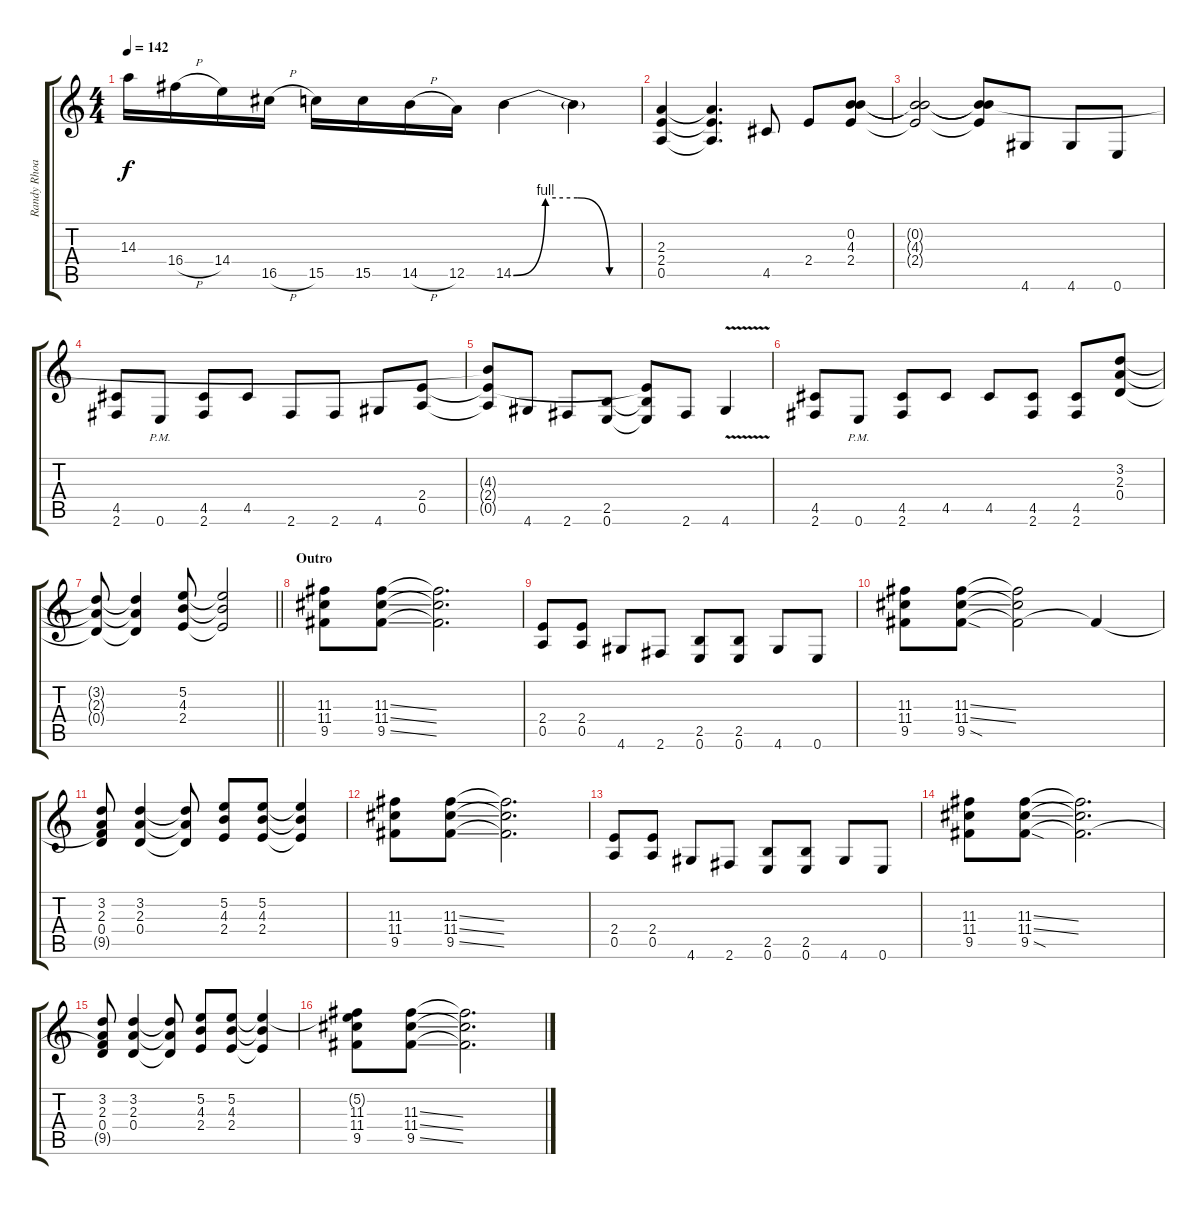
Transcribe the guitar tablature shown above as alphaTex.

\track ("Randy Rhoads" "Randy Rhoa") {instrument overdrivenguitar}
\staff {score tabs}
\tuning (E4 B3 G3 D3 A2 E2) {hide}
\ts (4 4)
\tempo 142
\clef g2
\ks c
14.3.16{dy f} 16.4{h}.16 14.4.16 16.5{h}.16 15.5.16 15.5.16 14.5{h}.16 12.5.16 14.5{be (custom 0 0 15 4 30 4 45 0 60 0)}.4 14.5{t}.4 |
(2.3 2.4 0.5).4 (2.3{t} 2.4{t} 0.5{t}).4{d} 4.5.8 2.4.8 (0.2 4.3 2.4).8 |
(0.2{t} 4.3{t} 2.4{t}).2 (0.2{t} 4.3{t} 2.4{t}).8 4.6.8 4.6.8 0.6.8 |
(4.5 2.6).8 0.6{pm}.8 (4.5 2.6).8 4.5.8 2.6.8 2.6.8 4.6.8 (2.4 0.5).8 |
(4.3{t} 2.4{t} 0.5{t}).8 4.6.8 2.6.8 (2.5 0.6).8 (2.4{t} 2.5{t} 0.6{t}).8 2.6.8 4.6{v}.4 |
(4.5 2.6).8 0.6{pm}.8 (4.5 2.6).8 4.5.8 4.5.8 (4.5 2.6).8 (4.5 2.6).8 (3.2 2.3 0.4).8 |
\barLineRight lightlight
(3.2{t} 2.3{t} 0.4{t}).8 (3.2{t} 2.3{t} 0.4{t}).4 (5.2 4.3 2.4).8 (5.2{t} 4.3{t} 2.4{t}).2 |
\section ("" "Outro")
(11.3 11.4 9.5).8 (11.3{ss} 11.4{ss} 9.5{ss}).8 (11.3{t} 11.4{t} 9.5{t}).2{d} |
(2.4 0.5).8 (2.4 0.5).8 4.6.8 2.6.8 (2.5 0.6).8 (2.5 0.6).8 4.6.8 0.6.8 |
(11.3 11.4 9.5).8{volume 14} (11.3{ss} 11.4{ss} 9.5{sod}).8 (11.3{t} 11.4{t} 9.5{t}).2 9.5{t}.4 |
(3.2 2.3 0.4 9.5{t}).8 (3.2 2.3 0.4).4 (3.2{t} 2.3{t} 0.4{t}).8 (5.2 4.3 2.4).8 (5.2 4.3 2.4).8 (5.2{t} 4.3{t} 2.4{t}).4 |
(11.3 11.4 9.5).8{volume 10} (11.3{ss} 11.4{ss} 9.5{ss}).8 (11.3{t} 11.4{t} 9.5{t}).2{d} |
(2.4 0.5).8 (2.4 0.5).8 4.6.8 2.6.8 (2.5 0.6).8 (2.5 0.6).8 4.6.8 0.6.8 |
(11.3 11.4 9.5).8{volume 7} (11.3{ss} 11.4{ss} 9.5{sod}).8 (11.3{t} 11.4{t} 9.5{t}).2{d} |
(3.2 2.3 0.4 9.5{t}).8 (3.2 2.3 0.4).4 (3.2{t} 2.3{t} 0.4{t}).8 (5.2 4.3 2.4).8 (5.2 4.3 2.4).8 (5.2{t} 4.3{t} 2.4{t}).4 |
(5.2{t} 11.3 11.4 9.5).8{volume 3} (11.3{ss} 11.4{ss} 9.5{ss}).8 (11.3{t} 11.4{t} 9.5{t}).2{d}
